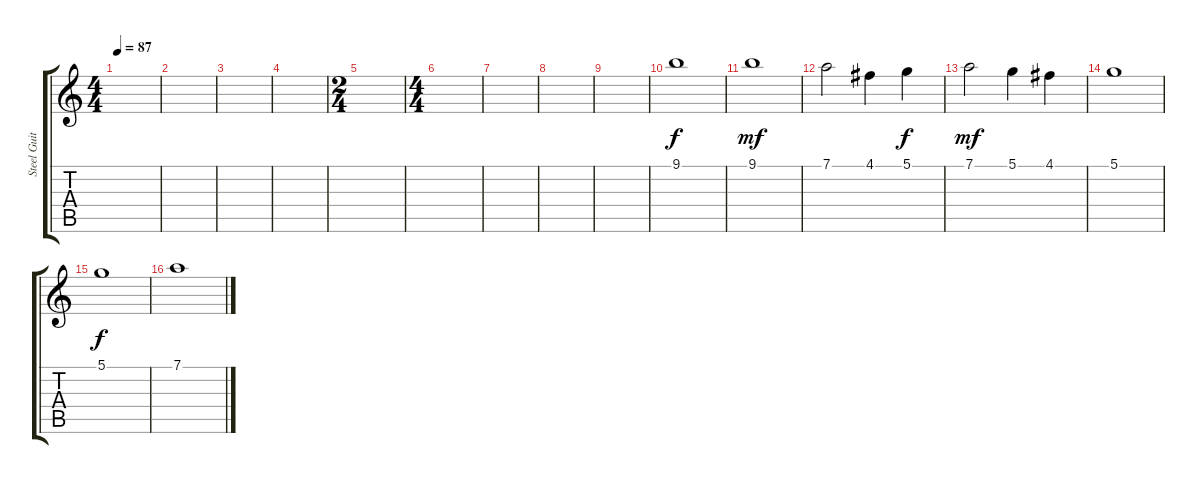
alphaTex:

\track ("Steel Guitar" "Steel Guit") {instrument acousticguitarnylon}
\staff {score tabs}
\tuning (D4 A3 F3 C3 G2 C2) {hide}
\ts (4 4)
\tempo 87
\clef g2
\ks c
|
|
|
|
\ts (2 4)
|
\ts (4 4)
|
|
|
|
9.1.1{dy f} |
9.1.1{dy mf} |
7.1.2 4.1.4 5.1.4{dy f} |
7.1.2{dy mf} 5.1.4 4.1.4 |
5.1.1 |
5.1.1{dy f} |
7.1.1
